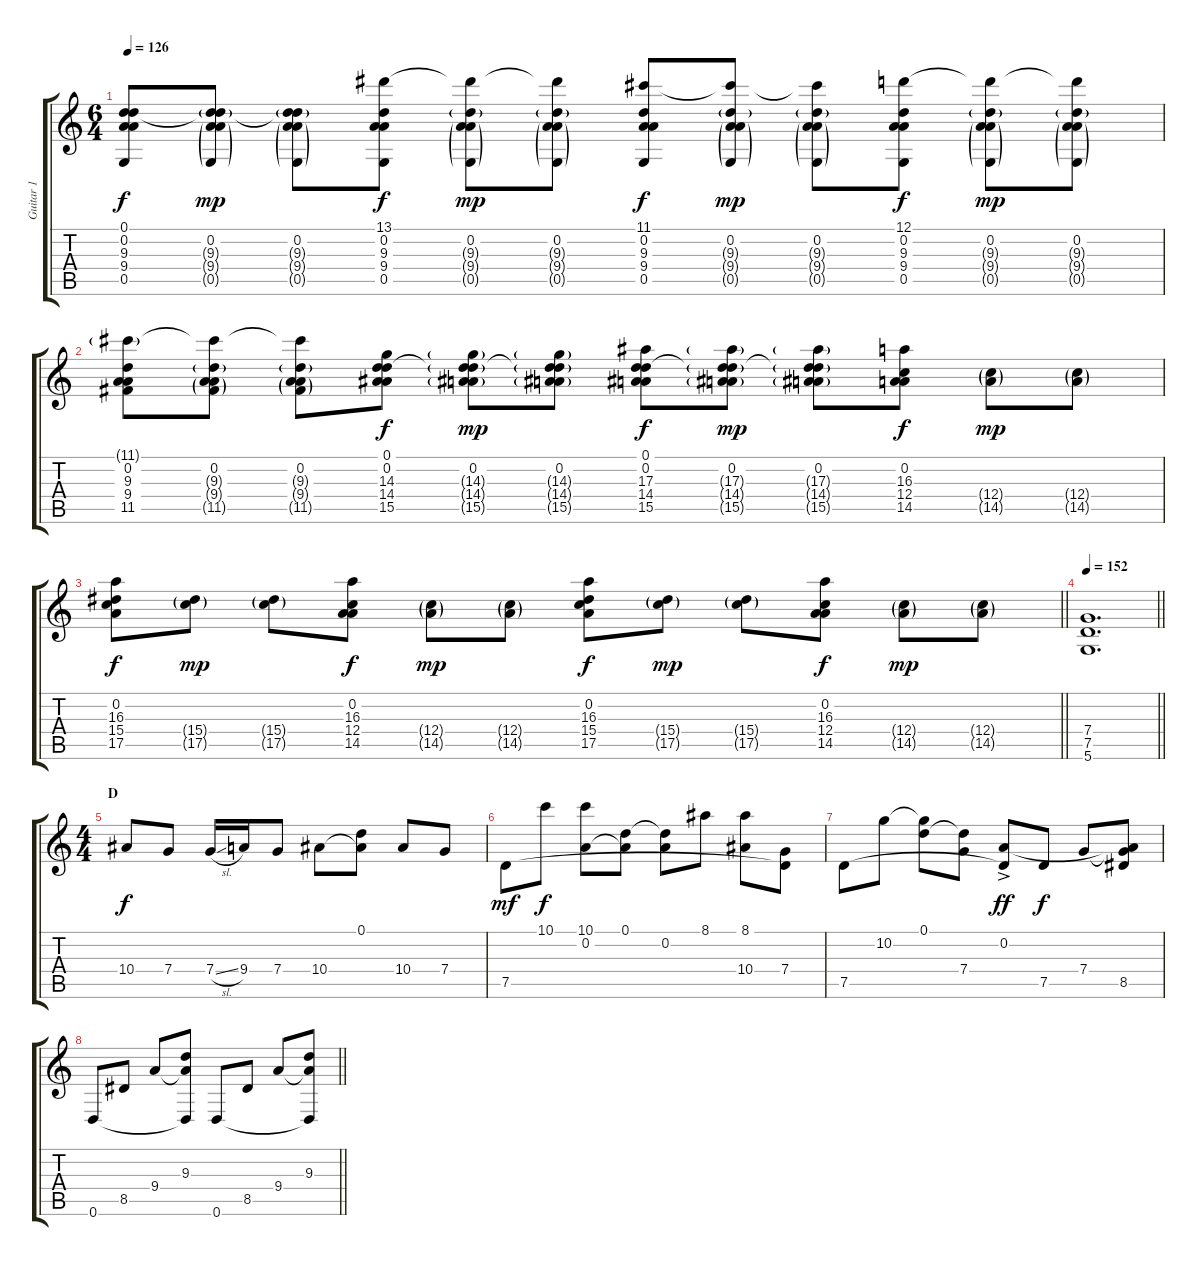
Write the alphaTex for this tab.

\track ("Guitar 1" "Guitar 1") {instrument distortionguitar}
\staff {score tabs}
\tuning (D4 A3 F3 C3 G2 D2) {hide}
\ts (6 4)
\tempo 126
\clef g2
\ks c
(0.1 0.2 9.3 9.4 0.5).8{dy f} (0.1{t} 0.2 9.3{g} 9.4{g} 0.5{g}).8{dy mp} (0.1{t} 0.2 9.3{g} 9.4{g} 0.5{g}).8 (13.1 0.2 9.3 9.4 0.5).8{dy f} (13.1{t} 0.2 9.3{g} 9.4{g} 0.5{g}).8{dy mp} (13.1{t} 0.2 9.3{g} 9.4{g} 0.5{g}).8 (11.1 0.2 9.3 9.4 0.5).8{dy f} (11.1{t} 0.2 9.3{g} 9.4{g} 0.5{g}).8{dy mp} (11.1{t} 0.2 9.3{g} 9.4{g} 0.5{g}).8 (12.1 0.2 9.3 9.4 0.5).8{dy f} (12.1{t} 0.2 9.3{g} 9.4{g} 0.5{g}).8{dy mp} (12.1{t} 0.2 9.3{g} 9.4{g} 0.5{g}).8 |
(11.1{g} 0.2 9.3 9.4 11.5).8 (11.1{t} 0.2 9.3{g} 9.4{g} 11.5{g}).8 (11.1{t} 0.2 9.3{g} 9.4{g} 11.5{g}).8 (0.1 0.2 14.3 14.4 15.5).8{dy f} (0.1{t} 0.2 14.3{g} 14.4{g} 15.5{g}).8{dy mp} (0.1{t} 0.2 14.3{g} 14.4{g} 15.5{g}).8 (0.1 0.2 17.3 14.4 15.5).8{dy f} (0.1{t} 0.2 17.3{g} 14.4{g} 15.5{g}).8{dy mp} (0.1{t} 0.2 17.3{g} 14.4{g} 15.5{g}).8 (0.2 16.3 12.4 14.5).8{dy f} (12.4{g} 14.5{g}).8{dy mp} (12.4{g} 14.5{g}).8 |
\barLineRight lightlight
(0.2 16.3 15.4 17.5).8{dy f} (15.4{g} 17.5{g}).8{dy mp} (15.4{g} 17.5{g}).8 (0.2 16.3 12.4 14.5).8{dy f} (12.4{g} 14.5{g}).8{dy mp} (12.4{g} 14.5{g}).8 (0.2 16.3 15.4 17.5).8{dy f} (15.4{g} 17.5{g}).8{dy mp} (15.4{g} 17.5{g}).8 (0.2 16.3 12.4 14.5).8{dy f} (12.4{g} 14.5{g}).8{dy mp} (12.4{g} 14.5{g}).8 |
\tempo 152
\barLineRight lightlight
(7.4 7.5 5.6).1{d} |
\ts (4 4)
\section ("" "D")
10.4.8{dy f} 7.4.8 7.4{sl}.16 9.4.16 7.4.8 10.4.8 (0.1 10.4{t}).8 10.4.8 7.4.8 |
7.5.8{dy mf} 10.1.8{dy f} (10.1 0.2).8 (0.1 0.2{t}).8 (0.1{t} 0.2).8 8.1.8 (8.1 10.4).8 (7.4 7.5{t}).8 |
7.5.8 10.2.8 (0.1 10.2{t}).8 (0.1{t} 7.4).8 (0.2{ac} 7.5{t}).8{dy ff} 7.5.8{dy f} 7.4.8 (0.2{t} 7.4{t} 8.5).8 |
\barLineRight lightlight
0.6.8 8.5.8 9.4.8 (9.3 9.4{t} 0.6{t}).8 0.6.8 8.5.8 9.4.8 (9.3 9.4{t} 0.6{t}).8
